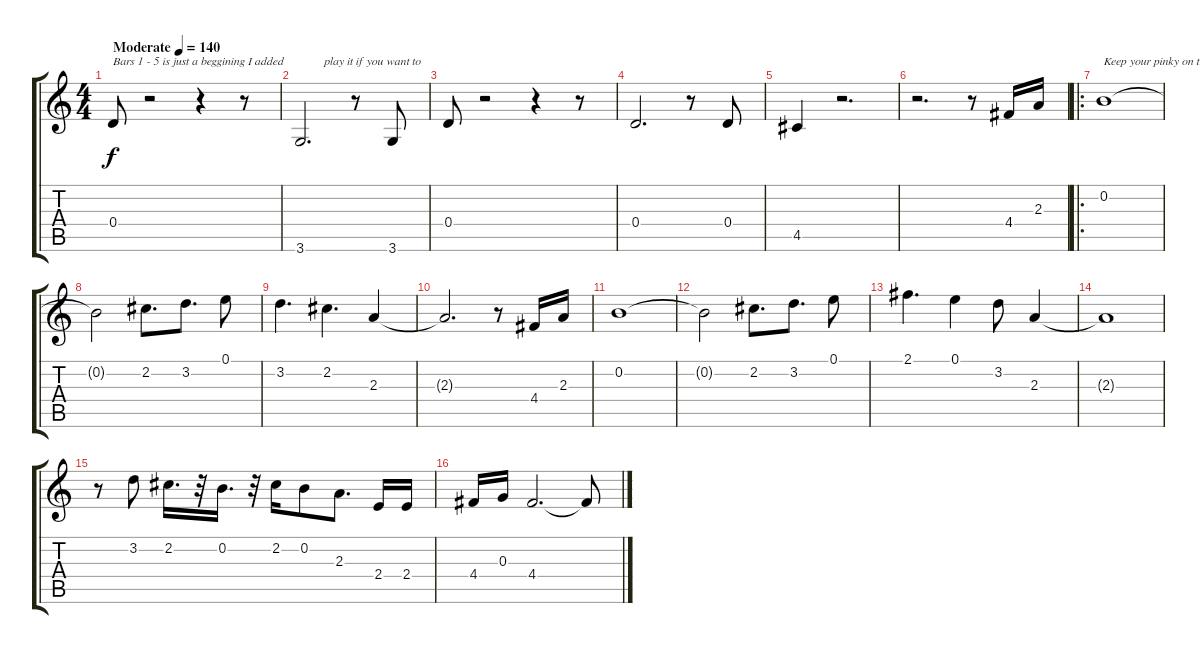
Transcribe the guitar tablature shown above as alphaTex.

\track "" {instrument overdrivenguitar}
\staff {score tabs}
\tuning (E4 B3 G3 D3 A2 E2) {hide}
\ts (4 4)
\tempo (140 "Moderate")
\clef g2
\ks c
0.4.8{txt "Bars 1 - 5 is just a beggining I added" dy f instrument overdrivenguitar} r.2 r.4 r.8 |
3.6.2{d txt "        play it if you want to"} r.8 3.6.8 |
0.4.8 r.2 r.4 r.8 |
0.4.2{d} r.8 0.4.8 |
4.5.4 r.2{d} |
r.2{d} r.8 4.4.16 2.3.16 |
\ro
0.2.1{txt "Keep your pinky on the 4th fret until the end   =]"} |
0.2{t}.2 2.2.8{d} 3.2.8{d} 0.1.8 |
3.2.4{d} 2.2.4{d} 2.3.4 |
2.3{t}.2{d} r.8 4.4.16 2.3.16 |
0.2.1 |
0.2{t}.2 2.2.8{d} 3.2.8{d} 0.1.8 |
2.1.4{d} 0.1.4 3.2.8 2.3.4 |
2.3{t}.1 |
r.8 3.2.8 2.2.16{d} r.32 0.2.16{d} r.32 2.2.16 0.2.8 2.3.8{d} 2.4.16 2.4.16 |
4.4.16 0.3.16 4.4.2{d} 4.4{t}.8
